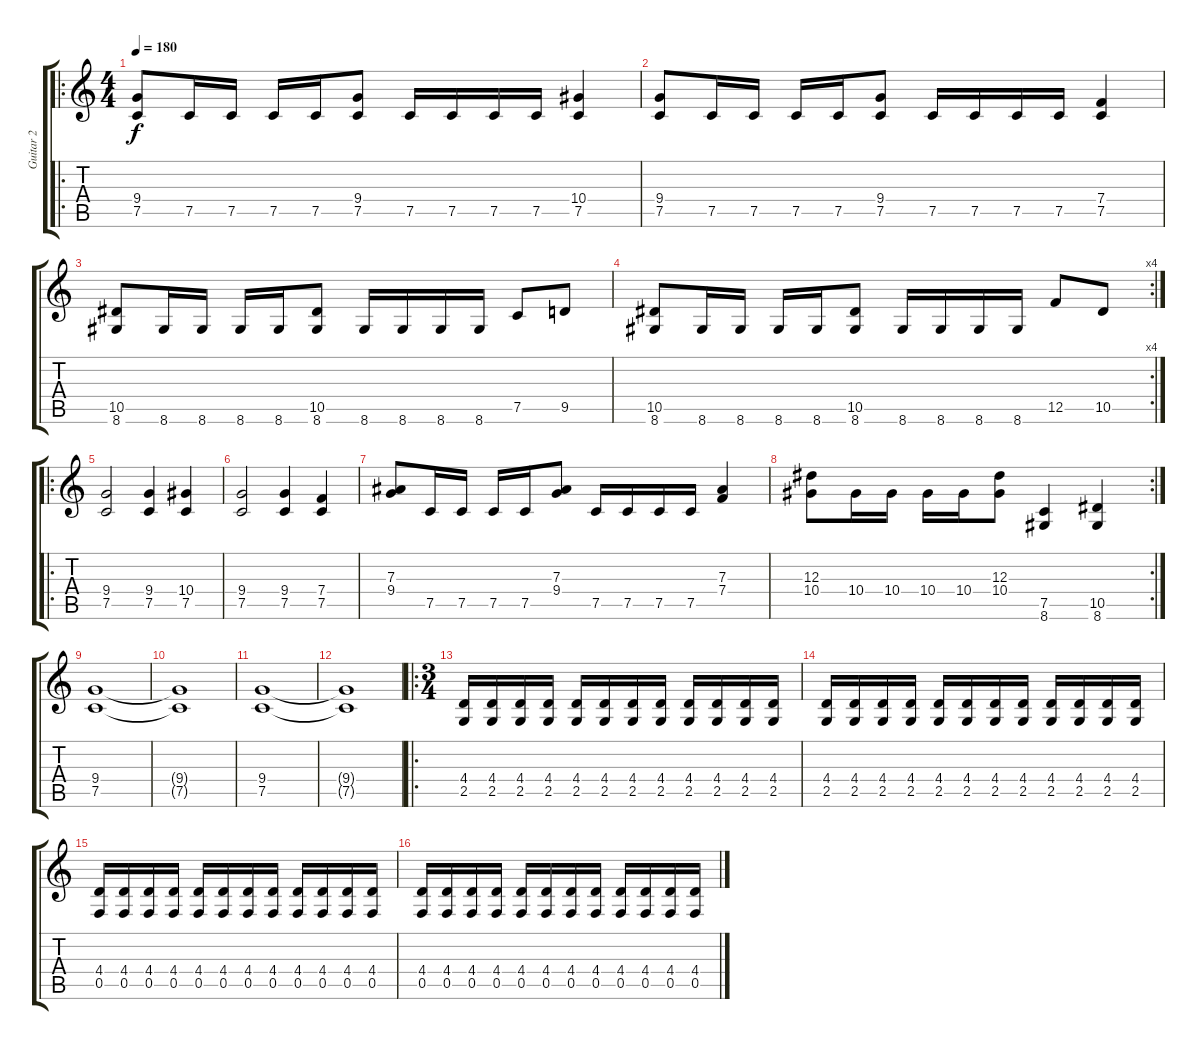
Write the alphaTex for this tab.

\track ("Guitar 2" "Guitar 2") {instrument distortionguitar}
\staff {score tabs}
\tuning (C4 G3 Eb3 Bb2 F2 C2) {hide}
\ro
\ts (4 4)
\tempo 180
\clef g2
\ks c
(9.4 7.5).8{dy f} 7.5.16 7.5.16 7.5.16 7.5.16 (9.4 7.5).8 7.5.16 7.5.16 7.5.16 7.5.16 (10.4 7.5).4 |
(9.4 7.5).8 7.5.16 7.5.16 7.5.16 7.5.16 (9.4 7.5).8 7.5.16 7.5.16 7.5.16 7.5.16 (7.4 7.5).4 |
(10.5 8.6).8 8.6.16 8.6.16 8.6.16 8.6.16 (10.5 8.6).8 8.6.16 8.6.16 8.6.16 8.6.16 7.5.8 9.5.8 |
\rc 4
(10.5 8.6).8 8.6.16 8.6.16 8.6.16 8.6.16 (10.5 8.6).8 8.6.16 8.6.16 8.6.16 8.6.16 12.5.8 10.5.8 |
\ro
(9.4 7.5).2 (9.4 7.5).4 (10.4 7.5).4 |
(9.4 7.5).2 (9.4 7.5).4 (7.4 7.5).4 |
(7.3 9.4).8 7.5.16 7.5.16 7.5.16 7.5.16 (7.3 9.4).8 7.5.16 7.5.16 7.5.16 7.5.16 (7.3 7.4).4 |
\rc 2
(12.3 10.4).8 10.4.16 10.4.16 10.4.16 10.4.16 (12.3 10.4).8 (7.5 8.6).4 (10.5 8.6).4 |
(9.4 7.5).1 |
(9.4{t} 7.5{t}).1 |
(9.4 7.5).1 |
(9.4{t} 7.5{t}).1 |
\ro
\ts (3 4)
(4.4 2.5).16 (4.4 2.5).16 (4.4 2.5).16 (4.4 2.5).16 (4.4 2.5).16 (4.4 2.5).16 (4.4 2.5).16 (4.4 2.5).16 (4.4 2.5).16 (4.4 2.5).16 (4.4 2.5).16 (4.4 2.5).16 |
(4.4 2.5).16 (4.4 2.5).16 (4.4 2.5).16 (4.4 2.5).16 (4.4 2.5).16 (4.4 2.5).16 (4.4 2.5).16 (4.4 2.5).16 (4.4 2.5).16 (4.4 2.5).16 (4.4 2.5).16 (4.4 2.5).16 |
(4.4 0.5).16 (4.4 0.5).16 (4.4 0.5).16 (4.4 0.5).16 (4.4 0.5).16 (4.4 0.5).16 (4.4 0.5).16 (4.4 0.5).16 (4.4 0.5).16 (4.4 0.5).16 (4.4 0.5).16 (4.4 0.5).16 |
(4.4 0.5).16 (4.4 0.5).16 (4.4 0.5).16 (4.4 0.5).16 (4.4 0.5).16 (4.4 0.5).16 (4.4 0.5).16 (4.4 0.5).16 (4.4 0.5).16 (4.4 0.5).16 (4.4 0.5).16 (4.4 0.5).16
